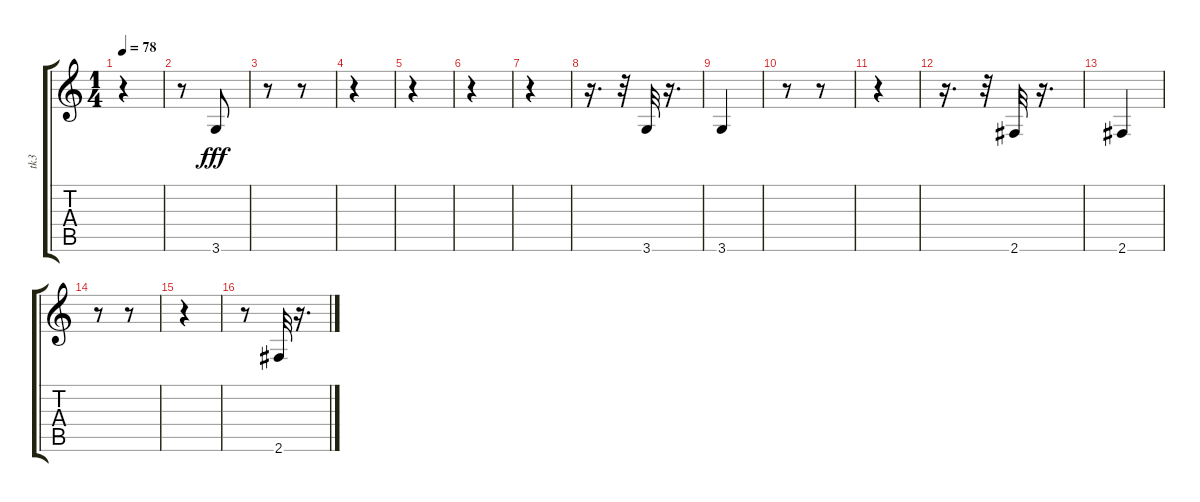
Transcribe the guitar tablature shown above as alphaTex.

\track ("tk3" "tk3") {instrument electricbassfinger}
\staff {score tabs}
\tuning (E4 B3 G3 D3 A2 E2) {hide}
\ts (1 4)
\tempo 78
\clef g2
\ks c
r.4{dy fff} |
r.8 3.6.8 |
r.8 r.8 |
r.4 |
r.4 |
r.4 |
r.4 |
r.16{d} r.32 3.6.32 r.16{d} |
3.6.4 |
r.8 r.8 |
r.4 |
r.16{d} r.32 2.6.32 r.16{d} |
2.6.4 |
r.8 r.8 |
r.4 |
r.8 2.6.32 r.16{d}
